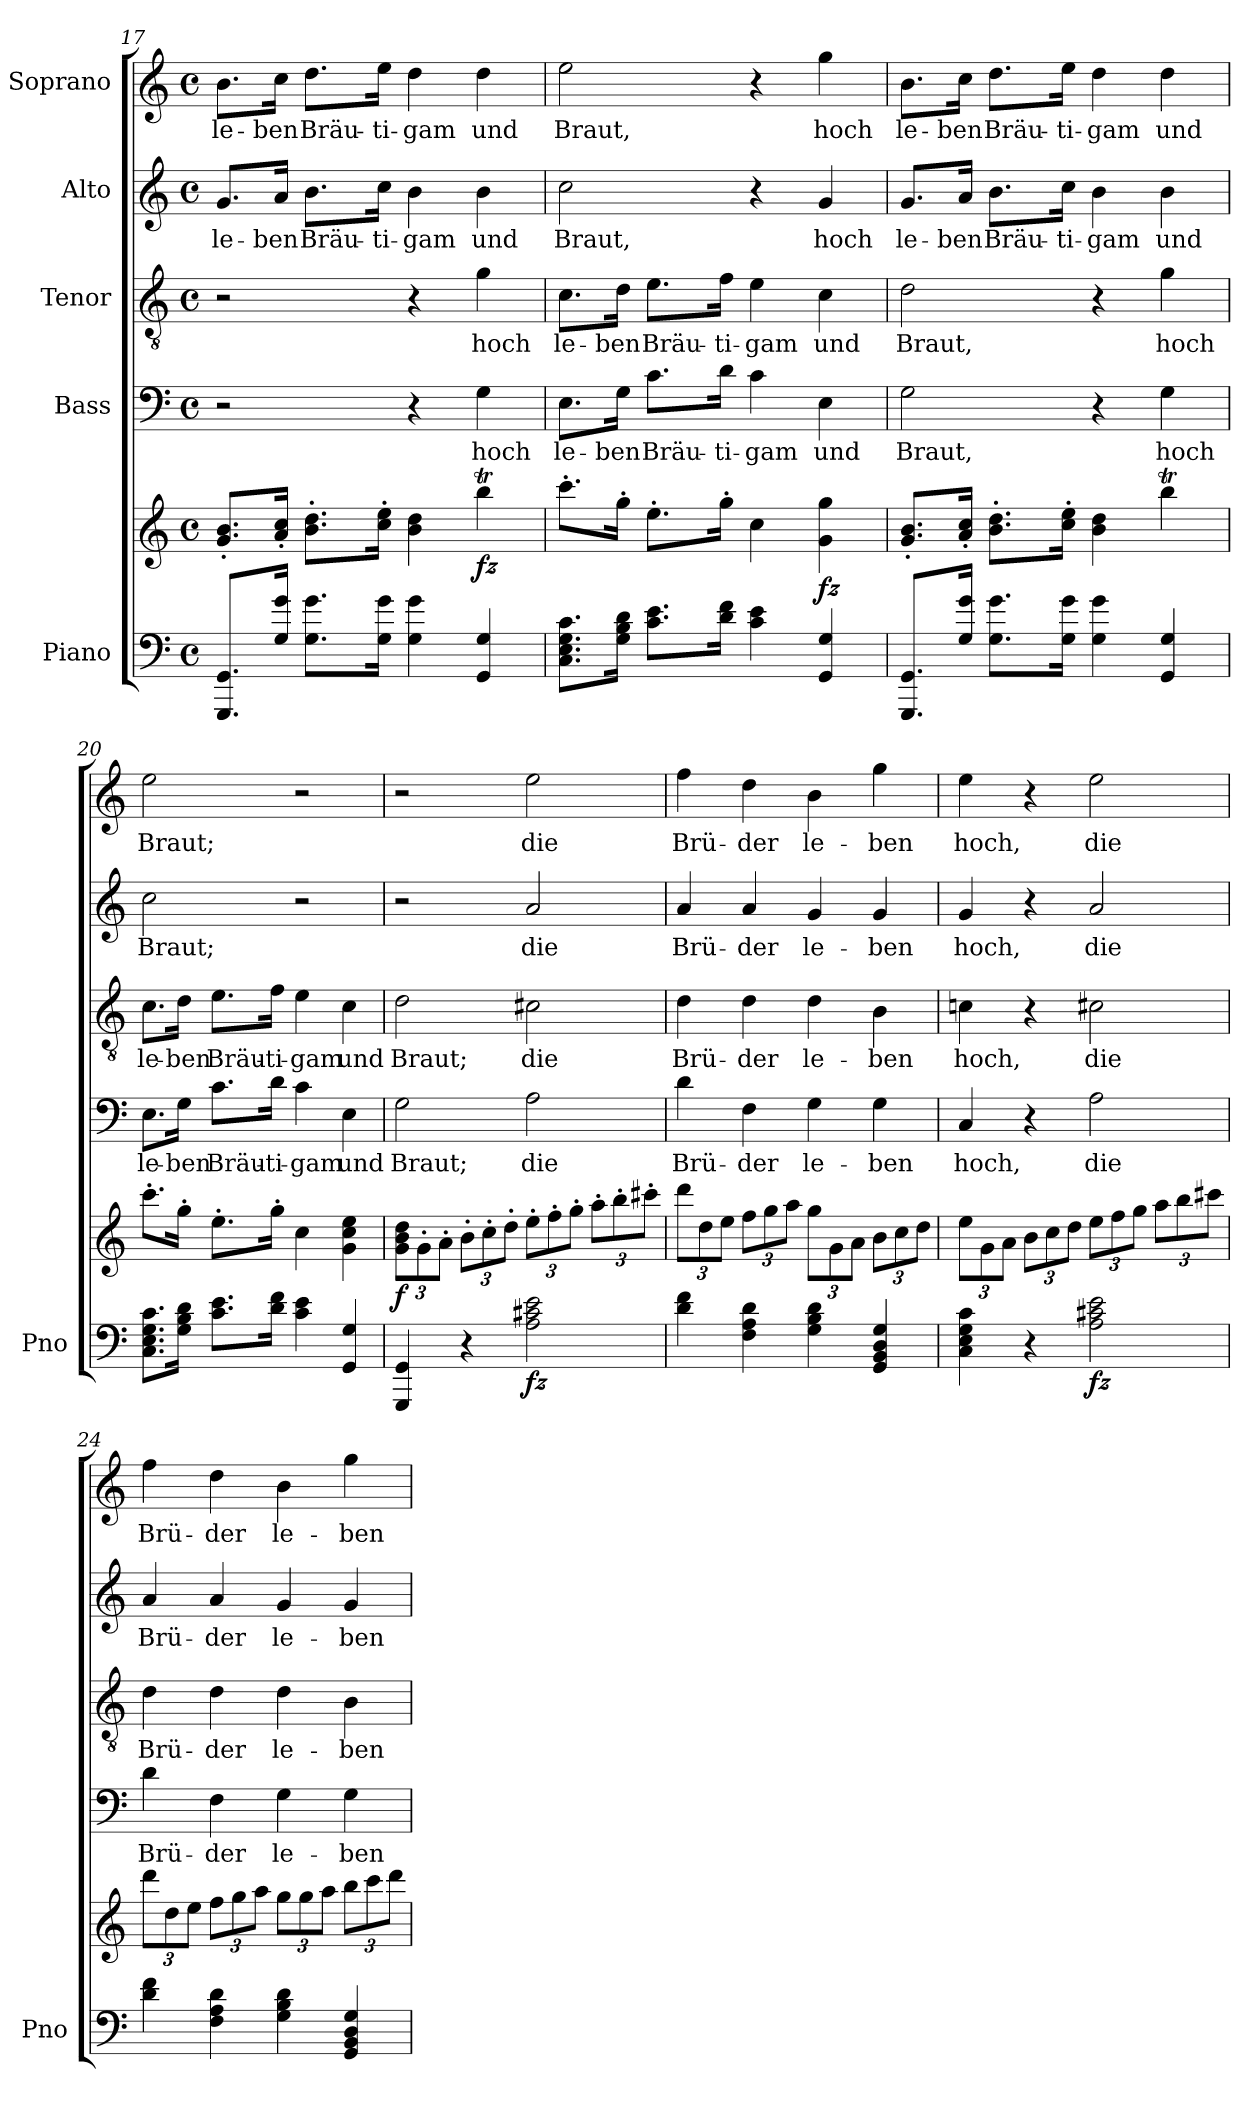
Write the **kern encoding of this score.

**kern	**kern	**dynam	**kern	**text	**kern	**text	**kern	**text	**kern	**text
*part5	*part5	*part5	*part4	*part4	*part3	*part3	*part2	*part2	*part1	*part1
*staff6	*staff5	*staff5/6	*staff4	*staff4	*staff3	*staff3	*staff2	*staff2	*staff1	*staff1
*I"Piano	*	*	*I"Bass	*	*I"Tenor	*	*I"Alto	*	*I"Soprano	*
*I'Pno	*	*	*	*	*	*	*	*	*	*
*clefF4	*clefG2	*	*clefF4	*	*clefGv2	*	*clefG2	*	*clefG2	*
*k[]	*k[]	*	*k[]	*	*k[]	*	*k[]	*	*k[]	*
*M4/4	*M4/4	*	*M4/4	*	*M4/4	*	*M4/4	*	*M4/4	*
*met(c)	*met(c)	*	*met(c)	*	*met(c)	*	*met(c)	*	*met(c)	*
=17	=17	=17	=17	=17	=17	=17	=17	=17	=17	=17
!	!	!	!	!	!	!	!	!LO:LY:b	!	!LO:LY:b
8.GGG/ 8.GG/L	8.g/' 8.b/'L	.	2r	.	2r	.	8.g/L	le-	8.b\L	le-
!	!	!	!	!	!	!	!	!LO:LY:b	!	!LO:LY:b
16G/ 16g/Jk	16a/' 16cc/'Jk	.	.	.	.	.	16a/Jk	-ben	16cc\Jk	-ben
!	!	!	!	!	!	!	!	!LO:LY:b	!	!LO:LY:b
8.G\ 8.g\L	8.b\' 8.dd\'L	.	.	.	.	.	8.b\L	Bräu-	8.dd\L	Bräu-
!	!	!	!	!	!	!	!	!LO:LY:b	!	!LO:LY:b
16G\ 16g\Jk	16cc\' 16ee\'Jk	.	.	.	.	.	16cc\Jk	-ti-	16ee\Jk	-ti-
!	!	!	!	!	!	!	!	!LO:LY:b	!	!LO:LY:b
4G\ 4g\	4b\ 4dd\	.	4r	.	4r	.	4b\	-gam	4dd\	-gam
!	!	!LO:DY:b	!	!LO:LY:b	!	!LO:LY:b	!	!LO:LY:b	!	!LO:LY:b
4GG/ 4G/	4bbt\	fz	4G\	hoch	4g\	hoch	4b\	und	4dd\	und
=18	=18	=18	=18	=18	=18	=18	=18	=18	=18	=18
!	!	!	!	!LO:LY:b	!	!LO:LY:b	!	!LO:LY:b	!	!LO:LY:b
8.C\ 8.E\ 8.G\ 8.c\L	8.ccc'\L	.	8.E\L	le-	8.c\L	le-	2cc\	Braut,	2ee\	Braut,
!	!	!	!	!LO:LY:b	!	!LO:LY:b	!	!	!	!
16G\ 16B\ 16d\Jk	16gg'\Jk	.	16G\Jk	-ben	16d\Jk	-ben	.	.	.	.
!	!	!	!	!LO:LY:b	!	!LO:LY:b	!	!	!	!
8.c\ 8.e\L	8.ee'\L	.	8.c\L	Bräu-	8.e\L	Bräu-	.	.	.	.
!	!	!	!	!LO:LY:b	!	!LO:LY:b	!	!	!	!
16d\ 16f\Jk	16gg'\Jk	.	16d\Jk	-ti-	16f\Jk	-ti-	.	.	.	.
!	!	!	!	!LO:LY:b	!	!LO:LY:b	!	!	!	!
4c\ 4e\	4cc\	.	4c\	-gam	4e\	-gam	4r	.	4r	.
!	!	!LO:DY:b	!	!LO:LY:b	!	!LO:LY:b	!	!LO:LY:b	!	!LO:LY:b
4GG/ 4G/	4g\ 4gg\	fz	4E\	und	4c\	und	4g/	hoch	4gg\	hoch
!!LO:PB:g=z
=19	=19	=19	=19	=19	=19	=19	=19	=19	=19	=19
!	!	!	!	!LO:LY:b	!	!LO:LY:b	!	!LO:LY:b	!	!LO:LY:b
8.GGG/ 8.GG/L	8.g/' 8.b/'L	.	2G\	Braut,	2d\	Braut,	8.g/L	le-	8.b\L	le-
!	!	!	!	!	!	!	!	!LO:LY:b	!	!LO:LY:b
16G/ 16g/Jk	16a/' 16cc/'Jk	.	.	.	.	.	16a/Jk	-ben	16cc\Jk	-ben
!	!	!	!	!	!	!	!	!LO:LY:b	!	!LO:LY:b
8.G\ 8.g\L	8.b\' 8.dd\'L	.	.	.	.	.	8.b\L	Bräu-	8.dd\L	Bräu-
!	!	!	!	!	!	!	!	!LO:LY:b	!	!LO:LY:b
16G\ 16g\Jk	16cc\' 16ee\'Jk	.	.	.	.	.	16cc\Jk	-ti-	16ee\Jk	-ti-
!	!	!	!	!	!	!	!	!LO:LY:b	!	!LO:LY:b
4G\ 4g\	4b\ 4dd\	.	4r	.	4r	.	4b\	-gam	4dd\	-gam
!	!	!	!	!LO:LY:b	!	!LO:LY:b	!	!LO:LY:b	!	!LO:LY:b
4GG/ 4G/	4bbt\	.	4G\	hoch	4g\	hoch	4b\	und	4dd\	und
=20	=20	=20	=20	=20	=20	=20	=20	=20	=20	=20
!	!	!	!	!LO:LY:b	!	!LO:LY:b	!	!LO:LY:b	!	!LO:LY:b
8.C\ 8.E\ 8.G\ 8.c\L	8.ccc'\L	.	8.E\L	le-	8.c\L	le-	2cc\	Braut;	2ee\	Braut;
!	!	!	!	!LO:LY:b	!	!LO:LY:b	!	!	!	!
16G\ 16B\ 16d\Jk	16gg'\Jk	.	16G\Jk	-ben	16d\Jk	-ben	.	.	.	.
!	!	!	!	!LO:LY:b	!	!LO:LY:b	!	!	!	!
8.c\ 8.e\L	8.ee'\L	.	8.c\L	Bräu-	8.e\L	Bräu-	.	.	.	.
!	!	!	!	!LO:LY:b	!	!LO:LY:b	!	!	!	!
16d\ 16f\Jk	16gg'\Jk	.	16d\Jk	-ti-	16f\Jk	-ti-	.	.	.	.
!	!	!	!	!LO:LY:b	!	!LO:LY:b	!	!	!	!
4c\ 4e\	4cc\	.	4c\	-gam	4e\	-gam	2r	.	2r	.
!	!	!	!	!LO:LY:b	!	!LO:LY:b	!	!	!	!
4GG/ 4G/	4g\ 4cc\ 4ee\	.	4E\	und	4c\	und	.	.	.	.
=21	=21	=21	=21	=21	=21	=21	=21	=21	=21	=21
*	*Xbrackettup	*	*	*	*	*	*	*	*	*
!	!	!LO:DY:b	!	!LO:LY:b	!	!LO:LY:b	!	!	!	!
4GGG/ 4GG/	12g\ 12b\ 12dd\L	f	2G\	Braut;	2d\	Braut;	2r	.	2r	.
.	12g'\	.	.	.	.	.	.	.	.	.
.	12a'\J	.	.	.	.	.	.	.	.	.
4r	12b'\L	.	.	.	.	.	.	.	.	.
.	12cc'\	.	.	.	.	.	.	.	.	.
.	12dd'\J	.	.	.	.	.	.	.	.	.
!	!	!LO:DY:b=2	!	!LO:LY:b	!	!LO:LY:b	!	!LO:LY:b	!	!LO:LY:b
2A\ 2c#X\ 2e\	12ee'\L	fz	2A\	die	2c#X\	die	2a/	die	2ee\	die
.	12ff'\	.	.	.	.	.	.	.	.	.
.	12gg'\J	.	.	.	.	.	.	.	.	.
.	12aa'\L	.	.	.	.	.	.	.	.	.
.	12bb'\	.	.	.	.	.	.	.	.	.
.	12ccc#X'\J	.	.	.	.	.	.	.	.	.
=22	=22	=22	=22	=22	=22	=22	=22	=22	=22	=22
!	!	!	!	!LO:LY:b	!	!LO:LY:b	!	!LO:LY:b	!	!LO:LY:b
4d\ 4f\	12ddd\L	.	4d\	Brü-	4d\	Brü-	4a/	Brü-	4ff\	Brü-
.	12dd\	.	.	.	.	.	.	.	.	.
.	12ee\J	.	.	.	.	.	.	.	.	.
!	!	!	!	!LO:LY:b	!	!LO:LY:b	!	!LO:LY:b	!	!LO:LY:b
4F\ 4A\ 4d\	12ff\L	.	4F\	-der	4d\	-der	4a/	-der	4dd\	-der
.	12gg\	.	.	.	.	.	.	.	.	.
.	12aa\J	.	.	.	.	.	.	.	.	.
!	!	!	!	!LO:LY:b	!	!LO:LY:b	!	!LO:LY:b	!	!LO:LY:b
4G\ 4B\ 4d\	12gg\L	.	4G\	le-	4d\	le-	4g/	le-	4b\	le-
.	12g\	.	.	.	.	.	.	.	.	.
.	12a\J	.	.	.	.	.	.	.	.	.
!	!	!	!	!LO:LY:b	!	!LO:LY:b	!	!LO:LY:b	!	!LO:LY:b
4GG/ 4BB/ 4D/ 4G/	12b\L	.	4G\	-ben	4B\	-ben	4g/	-ben	4gg\	-ben
.	12cc\	.	.	.	.	.	.	.	.	.
.	12dd\J	.	.	.	.	.	.	.	.	.
!!LO:LB:g=z
=23	=23	=23	=23	=23	=23	=23	=23	=23	=23	=23
!	!	!	!	!LO:LY:b	!	!LO:LY:b	!	!LO:LY:b	!	!LO:LY:b
4C\ 4E\ 4G\ 4c\	12ee\L	.	4C/	hoch,	4cn\	hoch,	4g/	hoch,	4ee\	hoch,
.	12g\	.	.	.	.	.	.	.	.	.
.	12a\J	.	.	.	.	.	.	.	.	.
4r	12b\L	.	4r	.	4r	.	4r	.	4r	.
.	12cc\	.	.	.	.	.	.	.	.	.
.	12dd\J	.	.	.	.	.	.	.	.	.
!	!	!LO:DY:b=2	!	!LO:LY:b	!	!LO:LY:b	!	!LO:LY:b	!	!LO:LY:b
2A\ 2c#X\ 2e\	12ee\L	fz	2A\	die	2c#X\	die	2a/	die	2ee\	die
.	12ff\	.	.	.	.	.	.	.	.	.
.	12gg\J	.	.	.	.	.	.	.	.	.
.	12aa\L	.	.	.	.	.	.	.	.	.
.	12bb\	.	.	.	.	.	.	.	.	.
.	12ccc#X\J	.	.	.	.	.	.	.	.	.
=24	=24	=24	=24	=24	=24	=24	=24	=24	=24	=24
!	!	!	!	!LO:LY:b	!	!LO:LY:b	!	!LO:LY:b	!	!LO:LY:b
4d\ 4f\	12ddd\L	.	4d\	Brü-	4d\	Brü-	4a/	Brü-	4ff\	Brü-
.	12dd\	.	.	.	.	.	.	.	.	.
.	12ee\J	.	.	.	.	.	.	.	.	.
!	!	!	!	!LO:LY:b	!	!LO:LY:b	!	!LO:LY:b	!	!LO:LY:b
4F\ 4A\ 4d\	12ff\L	.	4F\	-der	4d\	-der	4a/	-der	4dd\	-der
.	12gg\	.	.	.	.	.	.	.	.	.
.	12aa\J	.	.	.	.	.	.	.	.	.
!	!	!	!	!LO:LY:b	!	!LO:LY:b	!	!LO:LY:b	!	!LO:LY:b
4G\ 4B\ 4d\	12gg\L	.	4G\	le-	4d\	le-	4g/	le-	4b\	le-
.	12gg\	.	.	.	.	.	.	.	.	.
.	12aa\J	.	.	.	.	.	.	.	.	.
!	!	!	!	!LO:LY:b	!	!LO:LY:b	!	!LO:LY:b	!	!LO:LY:b
4GG/ 4BB/ 4D/ 4G/	12bb\L	.	4G\	-ben	4B\	-ben	4g/	-ben	4gg\	-ben
.	12ccc\	.	.	.	.	.	.	.	.	.
.	12ddd\J	.	.	.	.	.	.	.	.	.
=	=	=	=	=	=	=	=	=	=	=
*-	*-	*-	*-	*-	*-	*-	*-	*-	*-	*-
